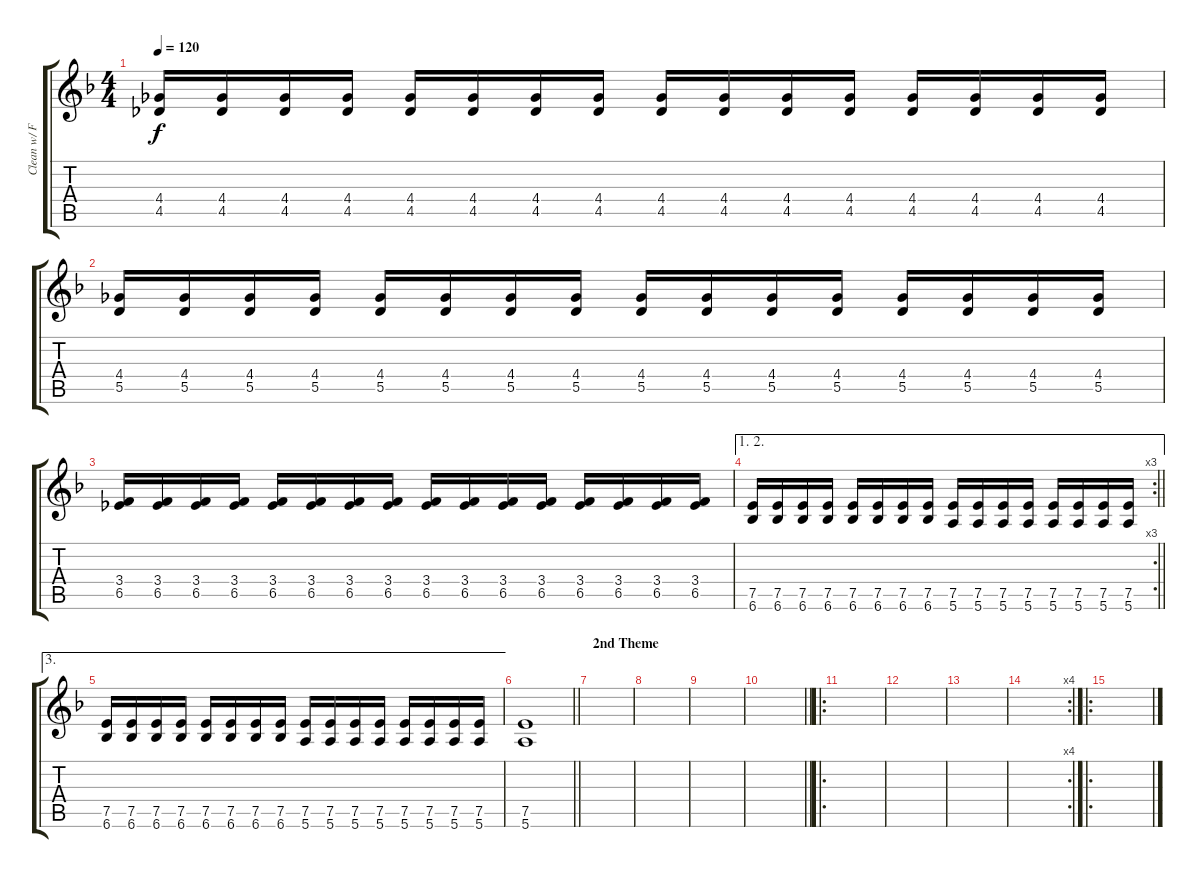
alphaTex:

\track ("Clean w/ Flange" "Clean w/ F") {instrument electricguitarjazz}
\staff {score tabs}
\tuning (E4 B3 G3 D3 A2 E2) {hide}
\ts (4 4)
\tempo 120
\clef g2
\ks dminor
(4.4 4.5).16{dy f} (4.4 4.5).16 (4.4 4.5).16 (4.4 4.5).16 (4.4 4.5).16 (4.4 4.5).16 (4.4 4.5).16 (4.4 4.5).16 (4.4 4.5).16 (4.4 4.5).16 (4.4 4.5).16 (4.4 4.5).16 (4.4 4.5).16 (4.4 4.5).16 (4.4 4.5).16 (4.4 4.5).16 |
(4.4 5.5).16 (4.4 5.5).16 (4.4 5.5).16 (4.4 5.5).16 (4.4 5.5).16 (4.4 5.5).16 (4.4 5.5).16 (4.4 5.5).16 (4.4 5.5).16 (4.4 5.5).16 (4.4 5.5).16 (4.4 5.5).16 (4.4 5.5).16 (4.4 5.5).16 (4.4 5.5).16 (4.4 5.5).16 |
(3.4 6.5).16 (3.4 6.5).16 (3.4 6.5).16 (3.4 6.5).16 (3.4 6.5).16 (3.4 6.5).16 (3.4 6.5).16 (3.4 6.5).16 (3.4 6.5).16 (3.4 6.5).16 (3.4 6.5).16 (3.4 6.5).16 (3.4 6.5).16 (3.4 6.5).16 (3.4 6.5).16 (3.4 6.5).16 |
\ae (1 2)
\rc 3
\barLineRight lightlight
(7.5 6.6).16 (7.5 6.6).16 (7.5 6.6).16 (7.5 6.6).16 (7.5 6.6).16 (7.5 6.6).16 (7.5 6.6).16 (7.5 6.6).16 (7.5 5.6).16 (7.5 5.6).16 (7.5 5.6).16 (7.5 5.6).16 (7.5 5.6).16 (7.5 5.6).16 (7.5 5.6).16 (7.5 5.6).16 |
\ae 3
(7.5 6.6).16 (7.5 6.6).16 (7.5 6.6).16 (7.5 6.6).16 (7.5 6.6).16 (7.5 6.6).16 (7.5 6.6).16 (7.5 6.6).16 (7.5 5.6).16 (7.5 5.6).16 (7.5 5.6).16 (7.5 5.6).16 (7.5 5.6).16 (7.5 5.6).16 (7.5 5.6).16 (7.5 5.6).16 |
\barLineRight lightlight
(7.5 5.6).1 |
\section ("" "2nd Theme")
|
|
|
\barLineRight lightlight
|
\ro
|
|
|
\rc 4
|
\ro
